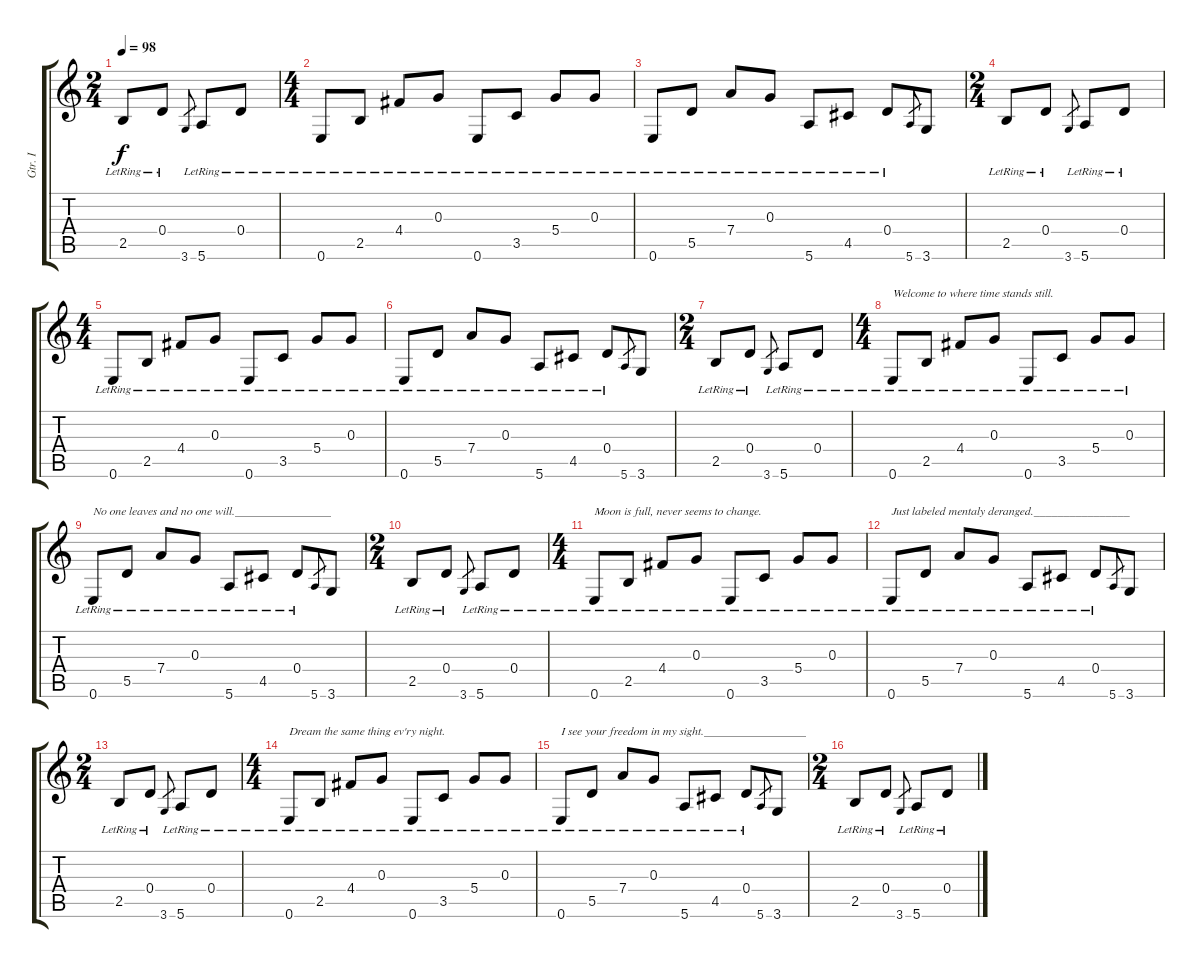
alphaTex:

\track ("Gtr. I" "Gtr. I") {instrument distortionguitar}
\staff {score tabs}
\tuning (E4 B3 G3 D3 A2 E2) {hide}
\ts (2 4)
\tempo 98
\clef g2
\ks c
2.5{lr}.8{dy f} 0.4{lr}.8 3.6.8{gr} 5.6{lr}.8 0.4{lr}.8 |
\ts (4 4)
0.6{lr}.8 2.5{lr}.8 4.4{lr}.8 0.3{lr}.8 0.6{lr}.8 3.5{lr}.8 5.4{lr}.8 0.3{lr}.8 |
0.6{lr}.8 5.5{lr}.8 7.4{lr}.8 0.3{lr}.8 5.6{lr}.8 4.5{lr}.8 0.4{lr}.8 5.6.8{gr} 3.6.8 |
\ts (2 4)
2.5{lr}.8 0.4{lr}.8 3.6.8{gr} 5.6{lr}.8 0.4{lr}.8 |
\ts (4 4)
0.6{lr}.8{instrument electricguitarclean} 2.5{lr}.8 4.4{lr}.8 0.3{lr}.8 0.6{lr}.8 3.5{lr}.8 5.4{lr}.8 0.3{lr}.8 |
0.6{lr}.8 5.5{lr}.8 7.4{lr}.8 0.3{lr}.8 5.6{lr}.8 4.5{lr}.8 0.4{lr}.8 5.6.8{gr} 3.6.8 |
\ts (2 4)
2.5{lr}.8 0.4{lr}.8 3.6.8{gr} 5.6{lr}.8 0.4{lr}.8 |
\ts (4 4)
0.6{lr}.8{txt "Welcome to where time stands still." instrument electricguitarclean} 2.5{lr}.8 4.4{lr}.8 0.3{lr}.8 0.6{lr}.8 3.5{lr}.8 5.4{lr}.8 0.3{lr}.8 |
0.6{lr}.8{txt "No one leaves and no one will.________________"} 5.5{lr}.8 7.4{lr}.8 0.3{lr}.8 5.6{lr}.8 4.5{lr}.8 0.4{lr}.8 5.6.8{gr} 3.6.8 |
\ts (2 4)
2.5{lr}.8 0.4{lr}.8 3.6.8{gr} 5.6{lr}.8 0.4{lr}.8 |
\ts (4 4)
0.6{lr}.8{txt "Moon is full, never seems to change. "} 2.5{lr}.8 4.4{lr}.8 0.3{lr}.8 0.6{lr}.8 3.5{lr}.8 5.4{lr}.8 0.3{lr}.8 |
0.6{lr}.8{txt "Just labeled mentaly deranged.________________"} 5.5{lr}.8 7.4{lr}.8 0.3{lr}.8 5.6{lr}.8 4.5{lr}.8 0.4{lr}.8 5.6.8{gr} 3.6.8 |
\ts (2 4)
2.5{lr}.8 0.4{lr}.8 3.6.8{gr} 5.6{lr}.8 0.4{lr}.8 |
\ts (4 4)
0.6{lr}.8{txt "Dream the same thing ev'ry night."} 2.5{lr}.8 4.4{lr}.8 0.3{lr}.8 0.6{lr}.8 3.5{lr}.8 5.4{lr}.8 0.3{lr}.8 |
0.6{lr}.8{txt "I see your freedom in my sight._________________"} 5.5{lr}.8 7.4{lr}.8 0.3{lr}.8 5.6{lr}.8 4.5{lr}.8 0.4{lr}.8 5.6.8{gr} 3.6.8 |
\ts (2 4)
2.5{lr}.8 0.4{lr}.8 3.6.8{gr} 5.6{lr}.8 0.4{lr}.8
